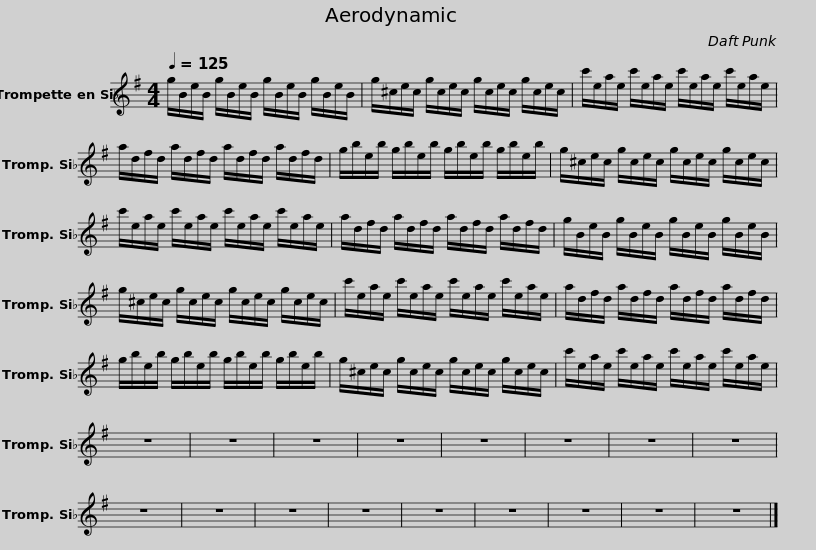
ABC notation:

X:1
L:1/8
Q:1/4=125
M:4/4
I:linebreak $
K:none
V:1 treble transpose=-2
V:1
[K:G] g/B/e/B/ g/B/e/B/ g/B/e/B/ g/B/e/B/ | g/^c/e/c/ g/c/e/c/ g/c/e/c/ g/c/e/c/ | c'/e/a/e/ c'/e/a/e/ c'/e/a/e/ c'/e/a/e/ |$ a/d/f/d/ a/d/f/d/ a/d/f/d/ a/d/f/d/ | g/b/e/b/ g/b/e/b/ g/b/e/b/ g/b/e/b/ |$ %5
 g/^c/e/c/ g/c/e/c/ g/c/e/c/ g/c/e/c/ | c'/e/a/e/ c'/e/a/e/ c'/e/a/e/ c'/e/a/e/ | a/d/f/d/ a/d/f/d/ a/d/f/d/ a/d/f/d/ |$ g/B/e/B/ g/B/e/B/ g/B/e/B/ g/B/e/B/ | g/^c/e/c/ g/c/e/c/ g/c/e/c/ g/c/e/c/ | %10
 c'/e/a/e/ c'/e/a/e/ c'/e/a/e/ c'/e/a/e/ |$ a/d/f/d/ a/d/f/d/ a/d/f/d/ a/d/f/d/ | g/b/e/b/ g/b/e/b/ g/b/e/b/ g/b/e/b/ |$ g/^c/e/c/ g/c/e/c/ g/c/e/c/ g/c/e/c/ | c'/e/a/e/ c'/e/a/e/ c'/e/a/e/ c'/e/a/e/ | %15
 z8 | z8 | z8 | z8 | z8 | %20
 z8 |$ z8 | z8 | z8 | z8 | %25
 z8 | z8 | z8 | z8 | z8 | %30
 z8 | z8 |] %32
